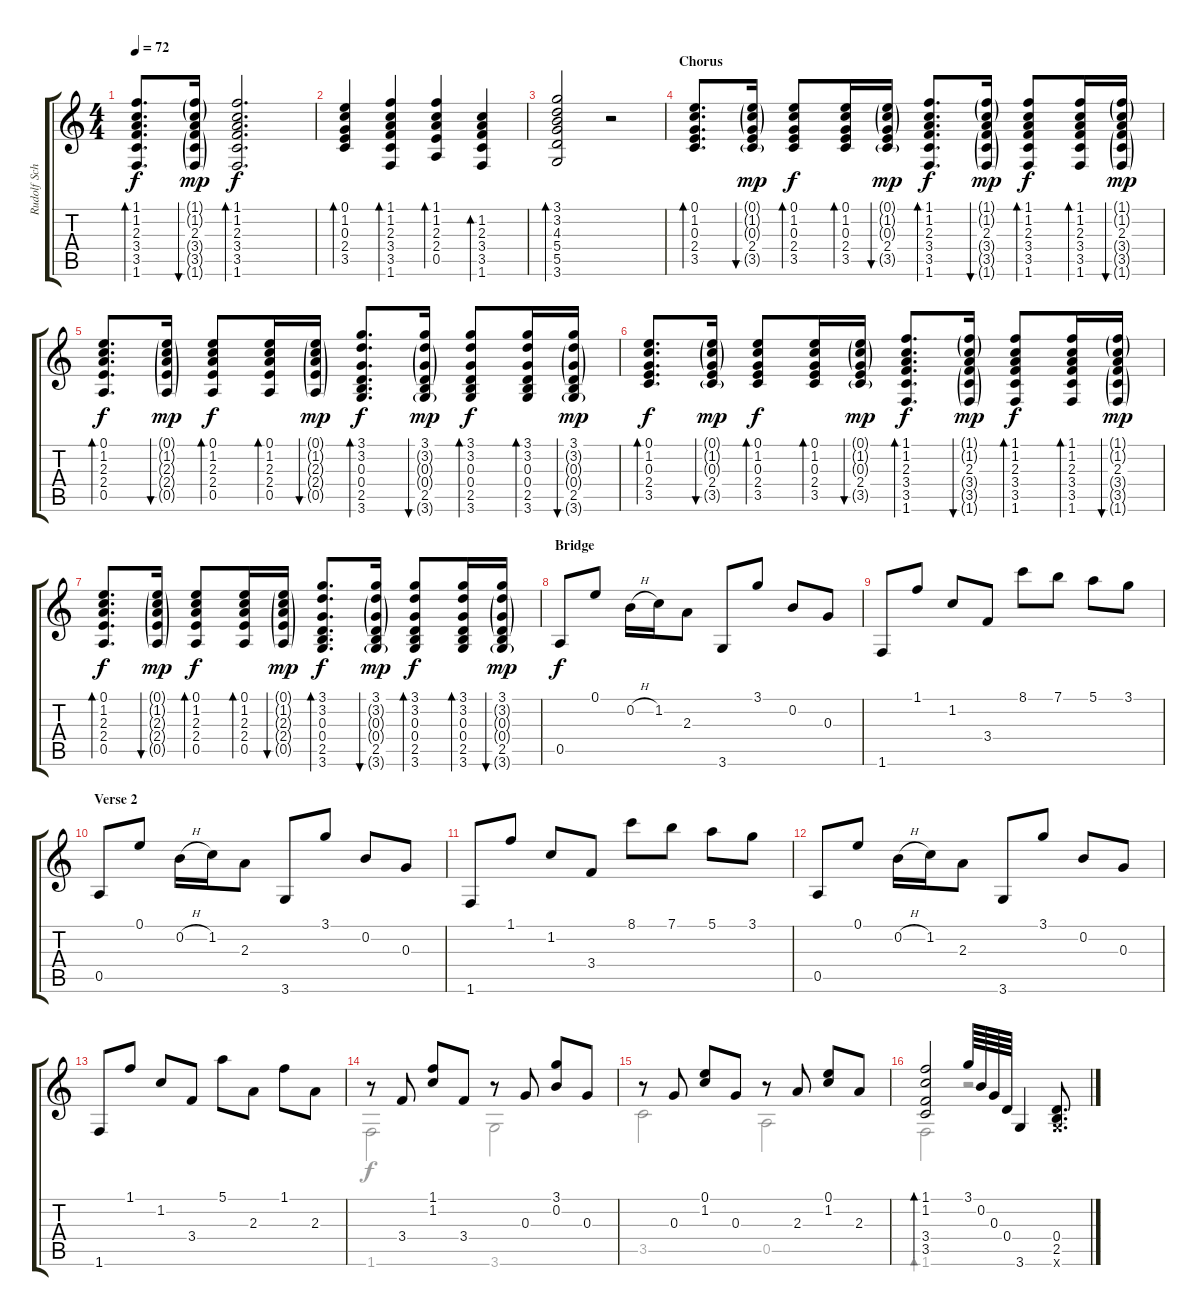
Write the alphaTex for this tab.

\track ("Rudolf Schenker" "Rudolf Sch") {instrument electricguitarclean}
\staff {score tabs}
\tuning (E4 B3 G3 D3 A2 E2) {hide}
\voice
\ts (4 4)
\tempo 72
\clef g2
\ks c
(1.1 1.2 2.3 3.4 3.5 1.6).8{d bd 60 dy f} (1.1{g} 1.2{g} 2.3 3.4{g} 3.5{g} 1.6{g}).16{bu 60 dy mp} (1.1 1.2 2.3 3.4 3.5 1.6).2{d bd 60 dy f} |
(0.1 1.2 0.3 2.4 3.5).4{bd 60} (1.1 1.2 2.3 3.4 3.5 1.6).4{bd 60} (1.1 1.2 2.3 2.4 0.5).4{bd 60} (1.2 2.3 3.4 3.5 1.6).4{bd 60} |
(3.1 3.2 4.3 5.4 5.5 3.6).2{bd 60} r.2 |
\section ("" "Chorus")
(0.1 1.2 0.3 2.4 3.5).8{d bd 60} (0.1{g} 1.2{g} 0.3{g} 2.4 3.5{g}).16{bu 60 dy mp} (0.1 1.2 0.3 2.4 3.5).8{bd 60 dy f} (0.1 1.2 0.3 2.4 3.5).16{bd 60} (0.1{g} 1.2{g} 0.3{g} 2.4 3.5{g}).16{bu 60 dy mp} (1.1 1.2 2.3 3.4 3.5 1.6).8{d bd 60 dy f} (1.1{g} 1.2{g} 2.3 3.4{g} 3.5{g} 1.6{g}).16{bu 60 dy mp} (1.1 1.2 2.3 3.4 3.5 1.6).8{bd 60 dy f} (1.1 1.2 2.3 3.4 3.5 1.6).16{bd 60} (1.1{g} 1.2{g} 2.3 3.4{g} 3.5{g} 1.6{g}).16{bu 60 dy mp} |
(0.1 1.2 2.3 2.4 0.5).8{d bd 60 dy f} (0.1{g} 1.2{g} 2.3{g} 2.4{g} 0.5{g}).16{bu 60 dy mp} (0.1 1.2 2.3 2.4 0.5).8{bd 60 dy f} (0.1 1.2 2.3 2.4 0.5).16{bd 60} (0.1{g} 1.2{g} 2.3{g} 2.4{g} 0.5{g}).16{bu 60 dy mp} (3.1 3.2 0.3 0.4 2.5 3.6).8{d bd 60 dy f} (3.1 3.2{g} 0.3{g} 0.4{g} 2.5 3.6{g}).16{bu 60 dy mp} (3.1 3.2 0.3 0.4 2.5 3.6).8{bd 60 dy f} (3.1 3.2 0.3 0.4 2.5 3.6).16{bd 60} (3.1 3.2{g} 0.3{g} 0.4{g} 2.5 3.6{g}).16{bu 60 dy mp} |
(0.1 1.2 0.3 2.4 3.5).8{d bd 60 dy f} (0.1{g} 1.2{g} 0.3{g} 2.4 3.5{g}).16{bu 60 dy mp} (0.1 1.2 0.3 2.4 3.5).8{bd 60 dy f} (0.1 1.2 0.3 2.4 3.5).16{bd 60} (0.1{g} 1.2{g} 0.3{g} 2.4 3.5{g}).16{bu 60 dy mp} (1.1 1.2 2.3 3.4 3.5 1.6).8{d bd 60 dy f} (1.1{g} 1.2{g} 2.3 3.4{g} 3.5{g} 1.6{g}).16{bu 60 dy mp} (1.1 1.2 2.3 3.4 3.5 1.6).8{bd 60 dy f} (1.1 1.2 2.3 3.4 3.5 1.6).16{bd 60} (1.1{g} 1.2{g} 2.3 3.4{g} 3.5{g} 1.6{g}).16{bu 60 dy mp} |
(0.1 1.2 2.3 2.4 0.5).8{d bd 60 dy f} (0.1{g} 1.2{g} 2.3{g} 2.4{g} 0.5{g}).16{bu 60 dy mp} (0.1 1.2 2.3 2.4 0.5).8{bd 60 dy f} (0.1 1.2 2.3 2.4 0.5).16{bd 60} (0.1{g} 1.2{g} 2.3{g} 2.4{g} 0.5{g}).16{bu 60 dy mp} (3.1 3.2 0.3 0.4 2.5 3.6).8{d bd 60 dy f} (3.1 3.2{g} 0.3{g} 0.4{g} 2.5 3.6{g}).16{bu 60 dy mp} (3.1 3.2 0.3 0.4 2.5 3.6).8{bd 60 dy f} (3.1 3.2 0.3 0.4 2.5 3.6).16{bd 60} (3.1 3.2{g} 0.3{g} 0.4{g} 2.5 3.6{g}).16{bu 60 dy mp} |
\section ("" "Bridge")
0.5.8{dy f} 0.1.8 0.2{h}.16 1.2.16 2.3.8 3.6.8 3.1.8 0.2.8 0.3.8 |
1.6.8 1.1.8 1.2.8 3.4.8 8.1.8 7.1.8 5.1.8 3.1.8 |
\section ("" "Verse 2")
0.5.8 0.1.8 0.2{h}.16 1.2.16 2.3.8 3.6.8 3.1.8 0.2.8 0.3.8 |
1.6.8 1.1.8 1.2.8 3.4.8 8.1.8 7.1.8 5.1.8 3.1.8 |
0.5.8 0.1.8 0.2{h}.16 1.2.16 2.3.8 3.6.8 3.1.8 0.2.8 0.3.8 |
1.6.8 1.1.8 1.2.8 3.4.8 5.1.8 2.3.8 1.1.8 2.3.8 |
r.8 3.4.8 (1.1 1.2).8 3.4.8 r.8 0.3.8 (3.1 0.2).8 0.3.8 |
r.8 0.3.8 (0.1 1.2).8 0.3.8 r.8 2.3.8 (0.1 1.2).8 2.3.8 |
(1.1 1.2 3.4 3.5).2{bd 120} 3.1.64 0.2.64 0.3.64 0.4.64 3.6.4 (0.4 2.5 3.6{x}).8{d}
\voice
\clef g2
\ottava regular
\simile none
\ks c
|
|
|
|
|
|
|
|
|
|
|
|
|
1.6.2 3.6.2 |
3.5.2 0.5.2 |
1.6.2{bd 120} r.2
